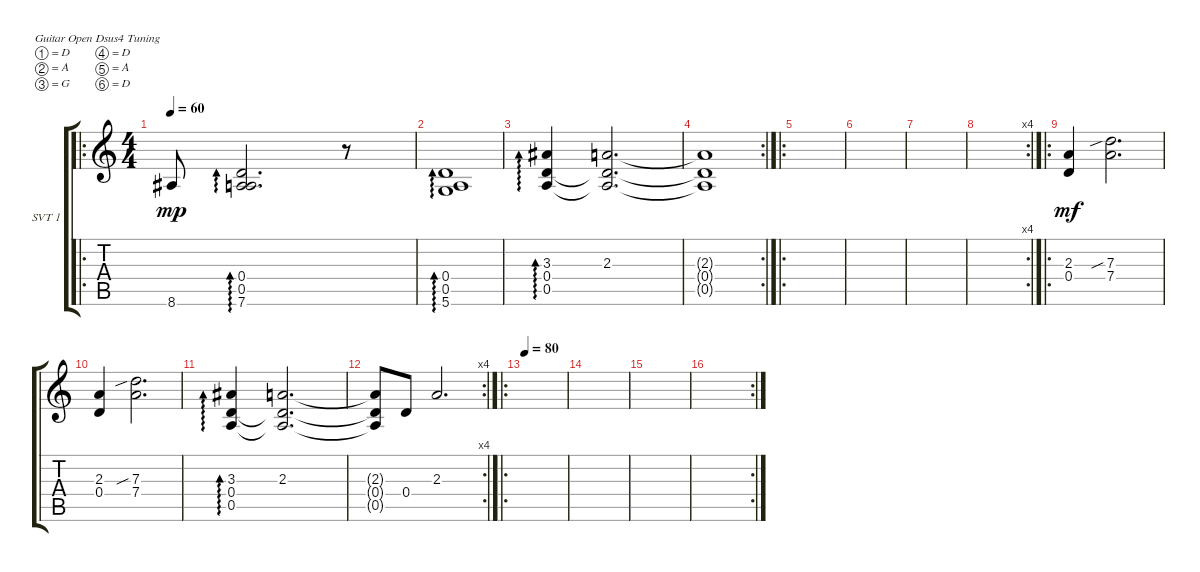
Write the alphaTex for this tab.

\defaultSystemsLayout 4
\bracketExtendMode groupsimilarinstruments
\firstSystemTrackNameOrientation horizontal
\otherSystemsTrackNameOrientation horizontal
\track ("Steve Von Till - Clean" "SVT 1") {instrument electricguitarclean}
\staff {score tabs}
\tuning (D4 A3 G3 D3 A2 D2)
\ro
\ts (4 4)
\tempo 60
\clef g2
\ks c
8.6.8{dy mp} (0.4 0.5 7.6).2{d ad 0} r.8 |
(5.6 0.5 0.4).1{ad 0} |
(0.5 0.4 3.3).4{ad 0} (2.3 0.4{t} 0.5{t}).2{d} |
\rc 2
(2.3{t} 0.4{t} 0.5{t}).1 |
\ro
|
|
|
\rc 4
|
\ro
(2.3 0.4).4{dy mf} (7.3{sib} 7.4).2{d} |
(2.3 0.4).4 (7.3{sib} 7.4).2{d} |
(0.5 0.4 3.3).4{ad 0} (2.3 0.4{t} 0.5{t}).2{d} |
\rc 4
(2.3{t} 0.4{t} 0.5{t}).8 0.4.8 2.3.2{d} |
\ro
\tempo 80
|
|
|
\rc 2
